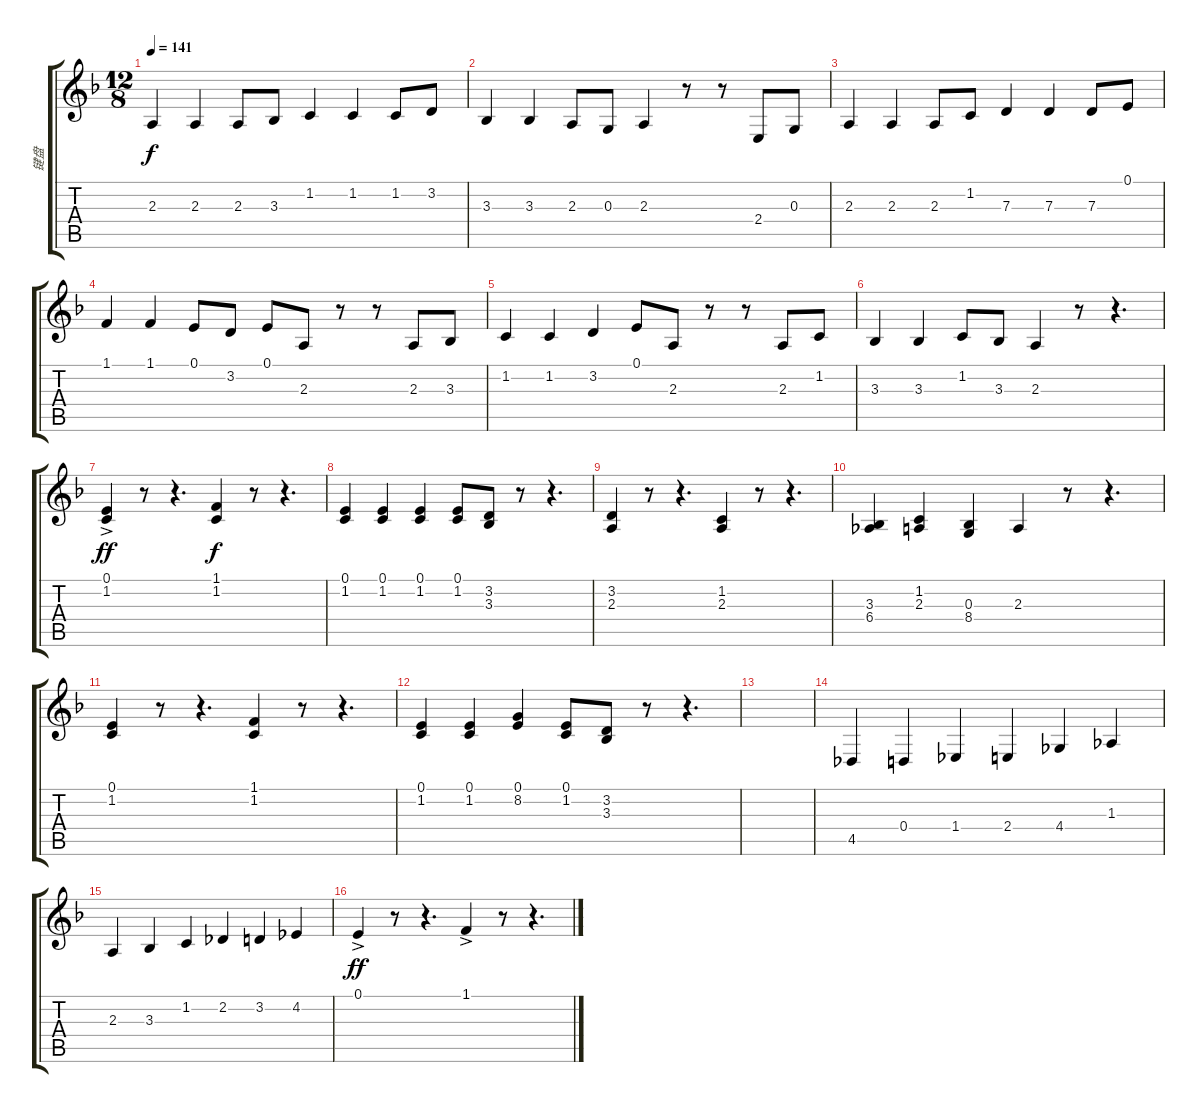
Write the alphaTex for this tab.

\track ("键盘" "键盘") {instrument stringensemble1}
\staff {score tabs}
\tuning (E4 B3 G3 D3 A2 E2) {hide}
\ts (12 8)
\tempo 141
\clef g2
\ks f
2.3.4{dy f} 2.3.4 2.3.8 3.3.8 1.2.4 1.2.4 1.2.8 3.2.8 |
3.3.4 3.3.4 2.3.8 0.3.8 2.3.4 r.8 r.8 2.4.8 0.3.8 |
2.3.4 2.3.4 2.3.8 1.2.8 7.3.4 7.3.4 7.3.8 0.1.8 |
1.1.4 1.1.4 0.1.8 3.2.8 0.1.8 2.3.8 r.8 r.8 2.3.8 3.3.8 |
1.2.4 1.2.4 3.2.4 0.1.8 2.3.8 r.8 r.8 2.3.8 1.2.8 |
3.3.4 3.3.4 1.2.8 3.3.8 2.3.4 r.8 r.4{d} |
(0.1 1.2{ac}).4{dy ff} r.8 r.4{d} (1.1 1.2).4{dy f} r.8 r.4{d} |
(0.1 1.2).4 (0.1 1.2).4 (0.1 1.2).4 (0.1 1.2).8 (3.2 3.3).8 r.8 r.4{d} |
(3.2 2.3).4 r.8 r.4{d} (1.2 2.3).4 r.8 r.4{d} |
(3.3 6.4).4 (1.2 2.3).4 (0.3 8.4).4 2.3.4 r.8 r.4{d} |
(0.1 1.2).4 r.8 r.4{d} (1.1 1.2).4 r.8 r.4{d} |
(0.1 1.2).4 (0.1 1.2).4 (0.1 8.2).4 (0.1 1.2).8 (3.2 3.3).8 r.8 r.4{d} |
|
4.5.4 0.4.4 1.4.4 2.4.4 4.4.4 1.3.4 |
2.3.4 3.3.4 1.2.4 2.2.4 3.2.4 4.2.4 |
0.1{ac}.4{dy ff} r.8 r.4{d} 1.1{ac}.4 r.8 r.4{d}
